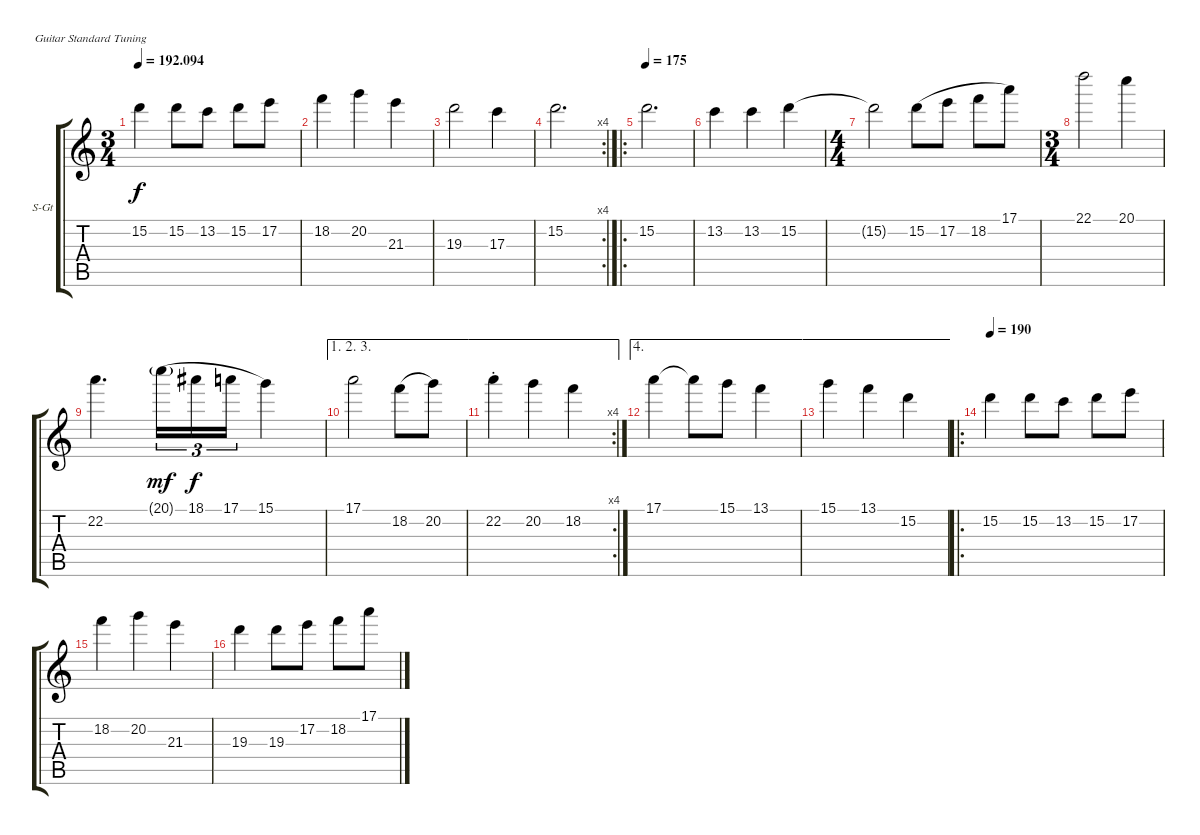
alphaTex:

\defaultSystemsLayout 4
\bracketExtendMode groupsimilarinstruments
\firstSystemTrackNameOrientation horizontal
\otherSystemsTrackNameOrientation horizontal
\track ("Steel Guitar" "S-Gt") {instrument acousticguitarsteel}
\staff {score tabs}
\tuning (E4 B3 G3 D3 A2 E2)
\ts (3 4)
\tempo
192.094
\accidentals auto
\clef g2
\ottava regular
\simile none
\ks c
15.2.4{dy f} 15.2.8 13.2.8 15.2.8 17.2.8 |
18.2.4 20.2.4 21.3.4 |
19.3.2 17.3.4 |
\rc 4
15.2.2{d} |
\ro
\tempo 175
15.2.2{d} |
13.2.4 13.2.4 15.2.4 |
\ts (4 4)
15.2{t}.2 15.2.8{legatoorigin} 17.2.8{legatoorigin} 18.2.8{legatoorigin} 17.1.8 |
\ts (3 4)
22.1.2 20.1.4 |
22.2.4{d} 20.1{g}.16{tu (3 2) dy mf legatoorigin} 18.1.16{tu (3 2) dy f legatoorigin} 17.1.16{tu (3 2) legatoorigin} 15.1.4 |
\ae (1 2 3)
17.1.2 18.2.8{legatoorigin} 20.2.8 |
\ae (1 2 3)
\rc 4
22.2{st}.4 20.2.4 18.2.4 |
\ae 4
17.1.4 17.1{t}.8 15.1.8 13.1.4 |
\ae 4
15.1.4 13.1.4 15.2.4 |
\ro
\tempo (190 0.00625)
15.2.4 15.2.8 13.2.8 15.2.8 17.2.8 |
18.2.4 20.2.4 21.3.4 |
19.3.4 19.3.8 17.2.8 18.2.8 17.1.8
